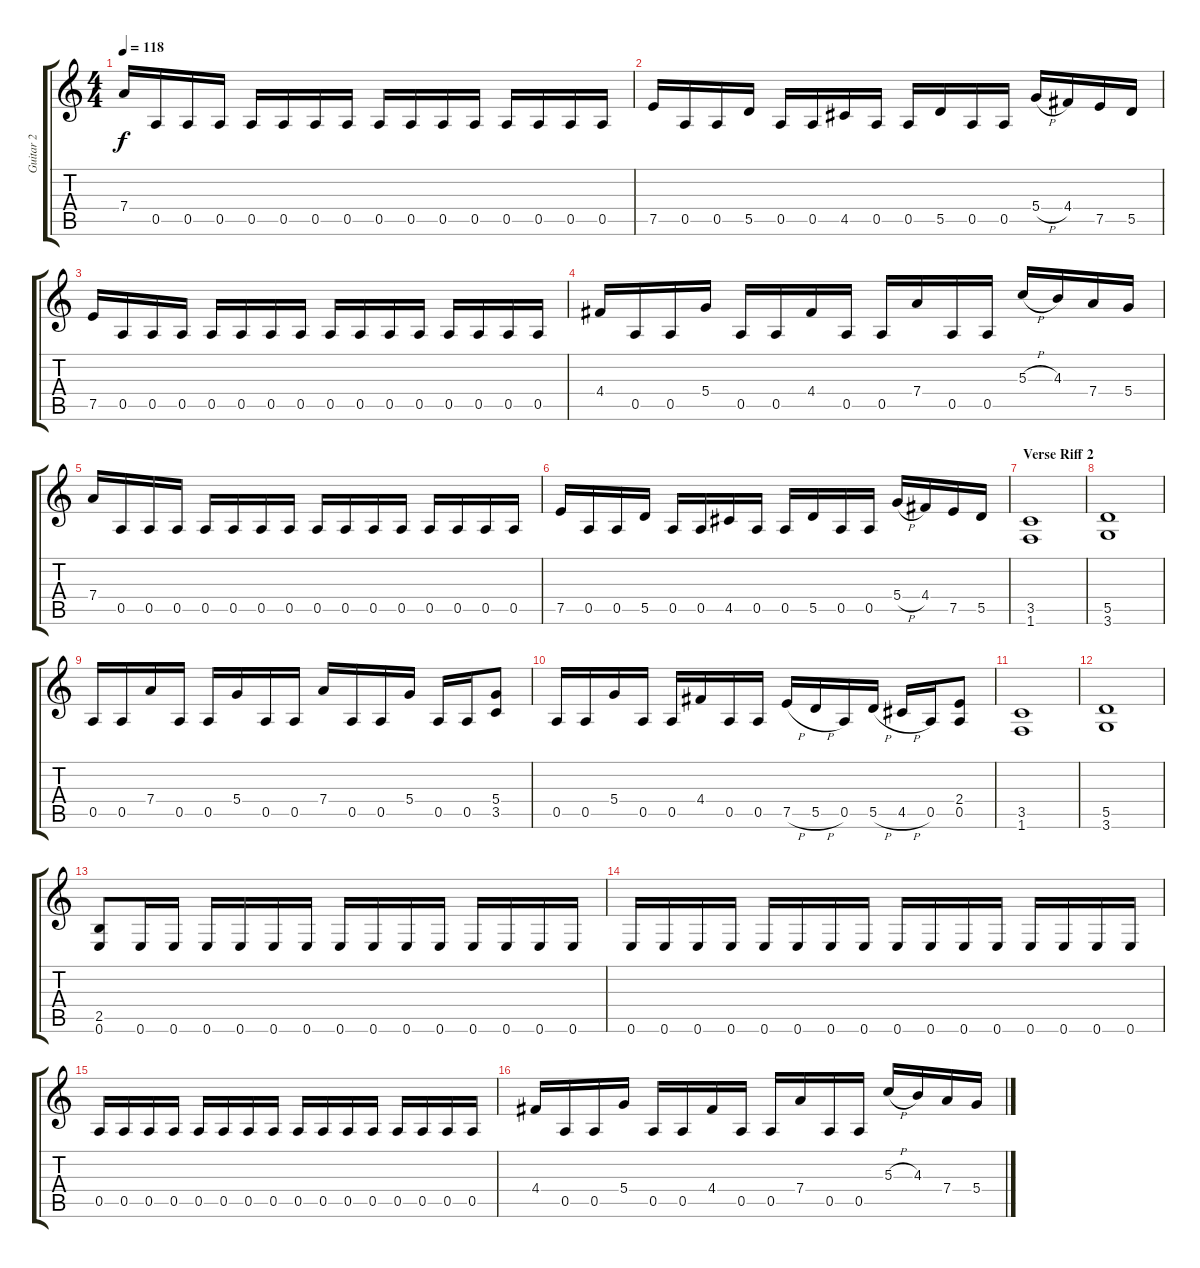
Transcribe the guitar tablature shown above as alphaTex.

\track ("Guitar 2" "Guitar 2") {instrument overdrivenguitar}
\staff {score tabs}
\tuning (E4 B3 G3 D3 A2 E2) {hide}
\ts (4 4)
\tempo 118
\clef g2
\ks c
7.4.16{dy f} 0.5.16 0.5.16 0.5.16 0.5.16 0.5.16 0.5.16 0.5.16 0.5.16 0.5.16 0.5.16 0.5.16 0.5.16 0.5.16 0.5.16 0.5.16 |
7.5.16 0.5.16 0.5.16 5.5.16 0.5.16 0.5.16 4.5.16 0.5.16 0.5.16 5.5.16 0.5.16 0.5.16 5.4{h}.16 4.4.16 7.5.16 5.5.16 |
7.5.16 0.5.16 0.5.16 0.5.16 0.5.16 0.5.16 0.5.16 0.5.16 0.5.16 0.5.16 0.5.16 0.5.16 0.5.16 0.5.16 0.5.16 0.5.16 |
4.4.16 0.5.16 0.5.16 5.4.16 0.5.16 0.5.16 4.4.16 0.5.16 0.5.16 7.4.16 0.5.16 0.5.16 5.3{h}.16 4.3.16 7.4.16 5.4.16 |
7.4.16 0.5.16 0.5.16 0.5.16 0.5.16 0.5.16 0.5.16 0.5.16 0.5.16 0.5.16 0.5.16 0.5.16 0.5.16 0.5.16 0.5.16 0.5.16 |
7.5.16 0.5.16 0.5.16 5.5.16 0.5.16 0.5.16 4.5.16 0.5.16 0.5.16 5.5.16 0.5.16 0.5.16 5.4{h}.16 4.4.16 7.5.16 5.5.16 |
\section ("" "Verse Riff 2")
(3.5 1.6).1 |
(5.5 3.6).1 |
0.5.16 0.5.16 7.4.16 0.5.16 0.5.16 5.4.16 0.5.16 0.5.16 7.4.16 0.5.16 0.5.16 5.4.16 0.5.16 0.5.16 (5.4 3.5).8 |
0.5.16 0.5.16 5.4.16 0.5.16 0.5.16 4.4.16 0.5.16 0.5.16 7.5{h}.16 5.5{h}.16 0.5.16 5.5{h}.16 4.5{h}.16 0.5.16 (2.4 0.5).8 |
(3.5 1.6).1 |
(5.5 3.6).1 |
(2.5 0.6).8 0.6.16 0.6.16 0.6.16 0.6.16 0.6.16 0.6.16 0.6.16 0.6.16 0.6.16 0.6.16 0.6.16 0.6.16 0.6.16 0.6.16 |
0.6.16 0.6.16 0.6.16 0.6.16 0.6.16 0.6.16 0.6.16 0.6.16 0.6.16 0.6.16 0.6.16 0.6.16 0.6.16 0.6.16 0.6.16 0.6.16 |
0.5.16 0.5.16 0.5.16 0.5.16 0.5.16 0.5.16 0.5.16 0.5.16 0.5.16 0.5.16 0.5.16 0.5.16 0.5.16 0.5.16 0.5.16 0.5.16 |
4.4.16 0.5.16 0.5.16 5.4.16 0.5.16 0.5.16 4.4.16 0.5.16 0.5.16 7.4.16 0.5.16 0.5.16 5.3{h}.16 4.3.16 7.4.16 5.4.16
